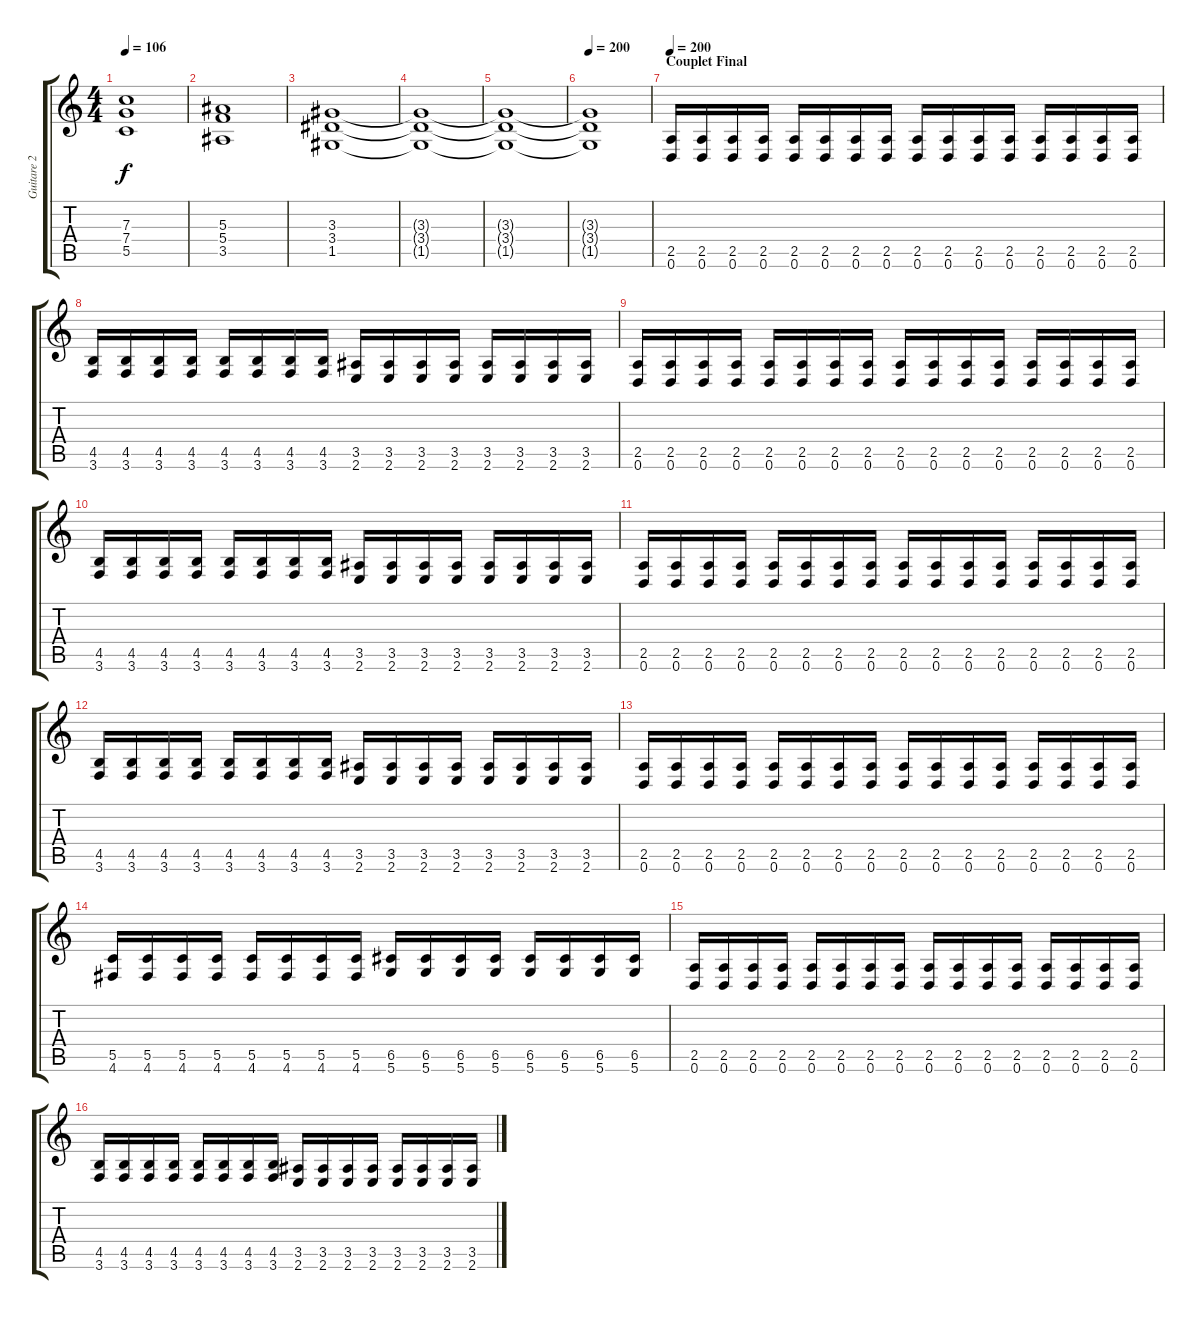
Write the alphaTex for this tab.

\track ("Guitare 2" "Guitare 2") {instrument distortionguitar}
\staff {score tabs}
\tuning (D4 A3 F3 C3 G2 D2) {hide}
\ts (4 4)
\tempo 106
\clef g2
\ks c
(7.3 7.4 5.5).1{dy f} |
(5.3 5.4 3.5).1 |
(3.3 3.4 1.5).1 |
(3.3{t} 3.4{t} 1.5{t}).1 |
(3.3{t} 3.4{t} 1.5{t}).1 |
\tempo 200
(3.3{t} 3.4{t} 1.5{t}).1 |
\section ("" "Couplet Final")
\tempo 200
(2.5 0.6).16 (2.5 0.6).16 (2.5 0.6).16 (2.5 0.6).16 (2.5 0.6).16 (2.5 0.6).16 (2.5 0.6).16 (2.5 0.6).16 (2.5 0.6).16 (2.5 0.6).16 (2.5 0.6).16 (2.5 0.6).16 (2.5 0.6).16 (2.5 0.6).16 (2.5 0.6).16 (2.5 0.6).16 |
(4.5 3.6).16 (4.5 3.6).16 (4.5 3.6).16 (4.5 3.6).16 (4.5 3.6).16 (4.5 3.6).16 (4.5 3.6).16 (4.5 3.6).16 (3.5 2.6).16 (3.5 2.6).16 (3.5 2.6).16 (3.5 2.6).16 (3.5 2.6).16 (3.5 2.6).16 (3.5 2.6).16 (3.5 2.6).16 |
(2.5 0.6).16 (2.5 0.6).16 (2.5 0.6).16 (2.5 0.6).16 (2.5 0.6).16 (2.5 0.6).16 (2.5 0.6).16 (2.5 0.6).16 (2.5 0.6).16 (2.5 0.6).16 (2.5 0.6).16 (2.5 0.6).16 (2.5 0.6).16 (2.5 0.6).16 (2.5 0.6).16 (2.5 0.6).16 |
(4.5 3.6).16 (4.5 3.6).16 (4.5 3.6).16 (4.5 3.6).16 (4.5 3.6).16 (4.5 3.6).16 (4.5 3.6).16 (4.5 3.6).16 (3.5 2.6).16 (3.5 2.6).16 (3.5 2.6).16 (3.5 2.6).16 (3.5 2.6).16 (3.5 2.6).16 (3.5 2.6).16 (3.5 2.6).16 |
(2.5 0.6).16 (2.5 0.6).16 (2.5 0.6).16 (2.5 0.6).16 (2.5 0.6).16 (2.5 0.6).16 (2.5 0.6).16 (2.5 0.6).16 (2.5 0.6).16 (2.5 0.6).16 (2.5 0.6).16 (2.5 0.6).16 (2.5 0.6).16 (2.5 0.6).16 (2.5 0.6).16 (2.5 0.6).16 |
(4.5 3.6).16 (4.5 3.6).16 (4.5 3.6).16 (4.5 3.6).16 (4.5 3.6).16 (4.5 3.6).16 (4.5 3.6).16 (4.5 3.6).16 (3.5 2.6).16 (3.5 2.6).16 (3.5 2.6).16 (3.5 2.6).16 (3.5 2.6).16 (3.5 2.6).16 (3.5 2.6).16 (3.5 2.6).16 |
(2.5 0.6).16 (2.5 0.6).16 (2.5 0.6).16 (2.5 0.6).16 (2.5 0.6).16 (2.5 0.6).16 (2.5 0.6).16 (2.5 0.6).16 (2.5 0.6).16 (2.5 0.6).16 (2.5 0.6).16 (2.5 0.6).16 (2.5 0.6).16 (2.5 0.6).16 (2.5 0.6).16 (2.5 0.6).16 |
(5.5 4.6).16 (5.5 4.6).16 (5.5 4.6).16 (5.5 4.6).16 (5.5 4.6).16 (5.5 4.6).16 (5.5 4.6).16 (5.5 4.6).16 (6.5 5.6).16 (6.5 5.6).16 (6.5 5.6).16 (6.5 5.6).16 (6.5 5.6).16 (6.5 5.6).16 (6.5 5.6).16 (6.5 5.6).16 |
(2.5 0.6).16 (2.5 0.6).16 (2.5 0.6).16 (2.5 0.6).16 (2.5 0.6).16 (2.5 0.6).16 (2.5 0.6).16 (2.5 0.6).16 (2.5 0.6).16 (2.5 0.6).16 (2.5 0.6).16 (2.5 0.6).16 (2.5 0.6).16 (2.5 0.6).16 (2.5 0.6).16 (2.5 0.6).16 |
(4.5 3.6).16 (4.5 3.6).16 (4.5 3.6).16 (4.5 3.6).16 (4.5 3.6).16 (4.5 3.6).16 (4.5 3.6).16 (4.5 3.6).16 (3.5 2.6).16 (3.5 2.6).16 (3.5 2.6).16 (3.5 2.6).16 (3.5 2.6).16 (3.5 2.6).16 (3.5 2.6).16 (3.5 2.6).16
